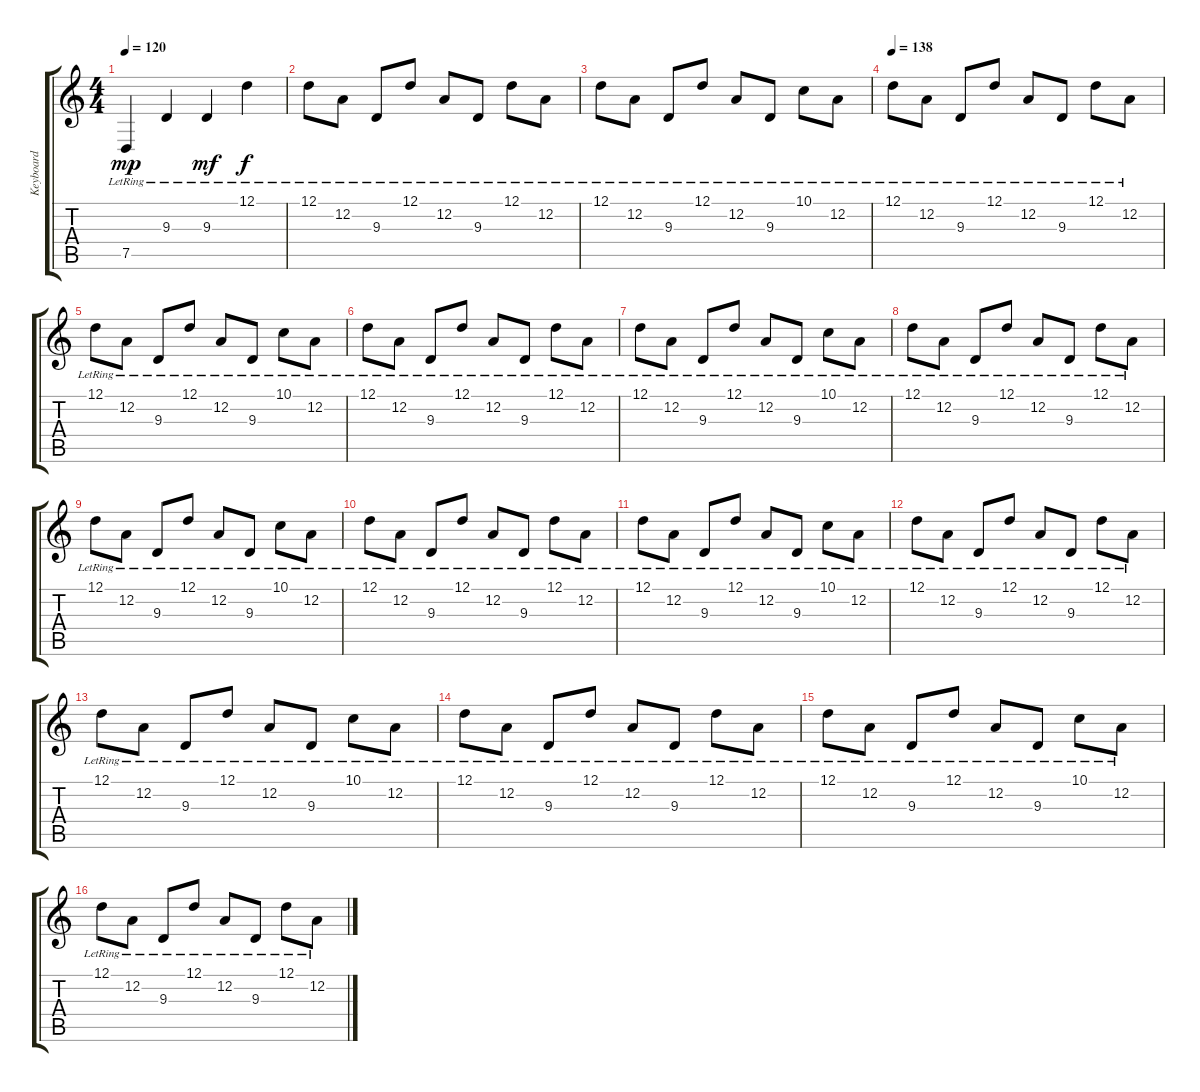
\track ("Keyboard" "Keyboard") {instrument orchestralharp}
\staff {score tabs}
\tuning (D4 A3 F3 C3 G2 D2) {hide}
\ts (4 4)
\tempo 120
\clef g2
\ks c
7.5{lr}.4{dy mp instrument orchestralharp} 9.3{lr}.4 9.3{lr}.4{dy mf} 12.1{lr}.4{dy f} |
12.1{lr}.8 12.2{lr}.8 9.3{lr}.8 12.1{lr}.8 12.2{lr}.8 9.3{lr}.8 12.1{lr}.8 12.2{lr}.8 |
12.1{lr}.8 12.2{lr}.8 9.3{lr}.8 12.1{lr}.8 12.2{lr}.8 9.3{lr}.8 10.1{lr}.8 12.2{lr}.8 |
\tempo 138
12.1{lr}.8 12.2{lr}.8 9.3{lr}.8 12.1{lr}.8 12.2{lr}.8 9.3{lr}.8 12.1{lr}.8 12.2{lr}.8 |
12.1{lr}.8 12.2{lr}.8 9.3{lr}.8 12.1{lr}.8 12.2{lr}.8 9.3{lr}.8 10.1{lr}.8 12.2{lr}.8 |
12.1{lr}.8 12.2{lr}.8 9.3{lr}.8 12.1{lr}.8 12.2{lr}.8 9.3{lr}.8 12.1{lr}.8 12.2{lr}.8 |
12.1{lr}.8 12.2{lr}.8 9.3{lr}.8 12.1{lr}.8 12.2{lr}.8 9.3{lr}.8 10.1{lr}.8 12.2{lr}.8 |
12.1{lr}.8 12.2{lr}.8 9.3{lr}.8 12.1{lr}.8 12.2{lr}.8 9.3{lr}.8 12.1{lr}.8 12.2{lr}.8 |
12.1{lr}.8 12.2{lr}.8 9.3{lr}.8 12.1{lr}.8 12.2{lr}.8 9.3{lr}.8 10.1{lr}.8 12.2{lr}.8 |
12.1{lr}.8 12.2{lr}.8 9.3{lr}.8 12.1{lr}.8 12.2{lr}.8 9.3{lr}.8 12.1{lr}.8 12.2{lr}.8 |
12.1{lr}.8 12.2{lr}.8 9.3{lr}.8 12.1{lr}.8 12.2{lr}.8 9.3{lr}.8 10.1{lr}.8 12.2{lr}.8 |
12.1{lr}.8 12.2{lr}.8 9.3{lr}.8 12.1{lr}.8 12.2{lr}.8 9.3{lr}.8 12.1{lr}.8 12.2{lr}.8 |
12.1{lr}.8 12.2{lr}.8 9.3{lr}.8 12.1{lr}.8 12.2{lr}.8 9.3{lr}.8 10.1{lr}.8 12.2{lr}.8 |
12.1{lr}.8 12.2{lr}.8 9.3{lr}.8 12.1{lr}.8 12.2{lr}.8 9.3{lr}.8 12.1{lr}.8 12.2{lr}.8 |
12.1{lr}.8 12.2{lr}.8 9.3{lr}.8 12.1{lr}.8 12.2{lr}.8 9.3{lr}.8 10.1{lr}.8 12.2{lr}.8 |
12.1{lr}.8 12.2{lr}.8 9.3{lr}.8 12.1{lr}.8 12.2{lr}.8 9.3{lr}.8 12.1{lr}.8 12.2{lr}.8
